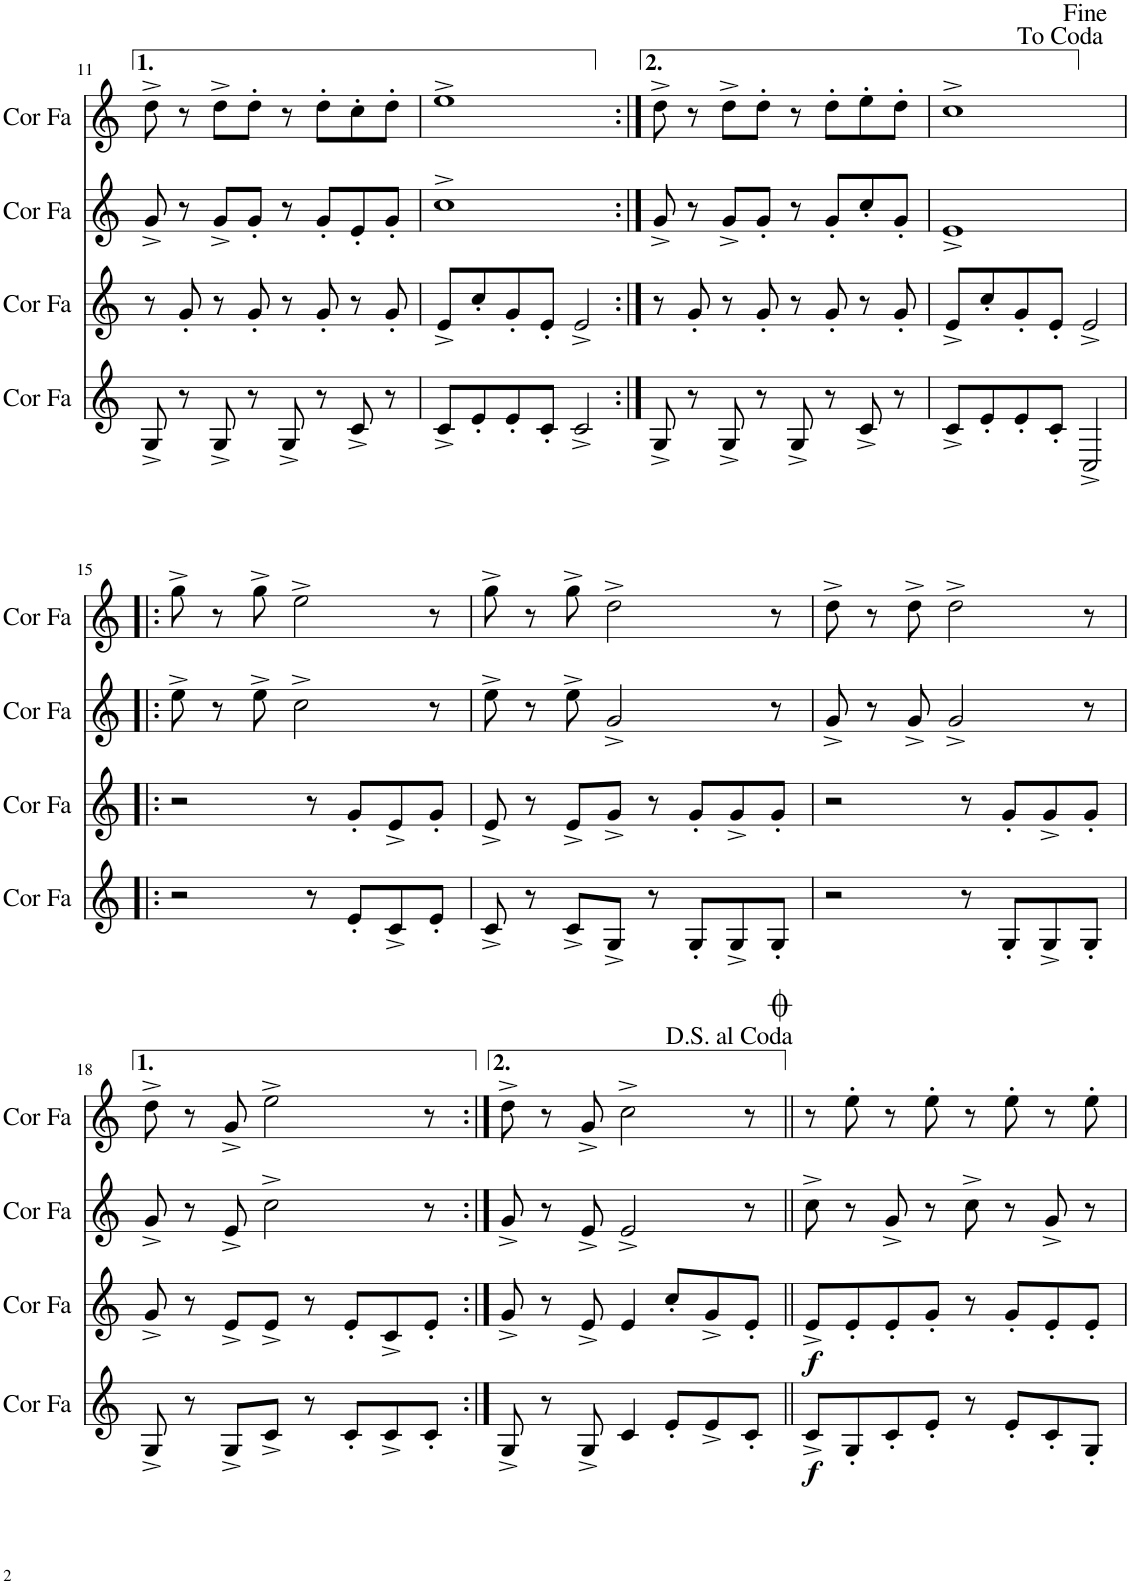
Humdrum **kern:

**kern	**dynam	**kern	**dynam	**kern	**kern
*part4	*part4	*part3	*part3	*part2	*part1
*staff4	*staff4	*staff3	*staff3	*staff2	*staff1
*I"Cor en Fa	*	*I"Cor en Fa	*	*I"Cor en Fa	*I"Cor en Fa
*I'Cor Fa	*	*I'Cor Fa	*	*I'Cor Fa	*I'Cor Fa
!!LO:PB:g=z
*clefG2	*	*clefG2	*	*clefG2	*clefG2
*Trd4c7	*	*Trd4c7	*	*Trd4c7	*Trd4c7
*k[]	*	*k[]	*	*k[]	*k[]
*M4/4	*	*M4/4	*	*M4/4	*M4/4
=11	=11	=11	=11	=11	=11
8G^/	.	8r	.	8g^/	8dd^\
8r	.	8g'/	.	8r	8r
8G^/	.	8r	.	8g^/L	8dd^\L
8r	.	8g'/	.	8g'/J	8dd'\J
8G^/	.	8r	.	8r	8r
8r	.	8g'/	.	8g'/L	8dd'\L
8c^/	.	8r	.	8e'/	8cc'\
8r	.	8g'/	.	8g'/J	8dd'\J
=12	=12	=12	=12	=12	=12
8c^/L	.	8e^/L	.	1cc^	1ee^
8e'/	.	8cc'/	.	.	.
8e'/	.	8g'/	.	.	.
8c'/J	.	8e'/J	.	.	.
2c^/	.	2e^/	.	.	.
=13:|!	=13:|!	=13:|!	=13:|!	=13:|!	=13:|!
8G^/	.	8r	.	8g^/	8dd^\
8r	.	8g'/	.	8r	8r
8G^/	.	8r	.	8g^/L	8dd^\L
8r	.	8g'/	.	8g'/J	8dd'\J
8G^/	.	8r	.	8r	8r
8r	.	8g'/	.	8g'/L	8dd'\L
8c^/	.	8r	.	8cc'/	8ee'\
8r	.	8g'/	.	8g'/J	8dd'\J
=14	=14	=14	=14	=14	=14
8c^/L	.	8e^/L	.	1e^	1cc^
8e'/	.	8cc'/	.	.	.
8e'/	.	8g'/	.	.	.
8c'/J	.	8e'/J	.	.	.
2C^/	.	2e^/	.	.	.
!!LO:LB:g=z
=15!|:	=15!|:	=15!|:	=15!|:	=15!|:	=15!|:
2r	.	2r	.	8ee^\	8gg^\
.	.	.	.	8r	8r
.	.	.	.	8ee^\	8gg^\
.	.	.	.	2cc^\	2ee^\
8r	.	8r	.	.	.
8e'/L	.	8g'/L	.	.	.
8c^/	.	8e^/	.	.	.
8e'/J	.	8g'/J	.	8r	8r
=16	=16	=16	=16	=16	=16
8c^/	.	8e^/	.	8ee^\	8gg^\
8r	.	8r	.	8r	8r
8c^/L	.	8e^/L	.	8ee^\	8gg^\
8G^/J	.	8g^/J	.	2g^/	2dd^\
8r	.	8r	.	.	.
8G'/L	.	8g'/L	.	.	.
8G^/	.	8g^/	.	.	.
8G'/J	.	8g'/J	.	8r	8r
=17	=17	=17	=17	=17	=17
2r	.	2r	.	8g^/	8dd^\
.	.	.	.	8r	8r
.	.	.	.	8g^/	8dd^\
.	.	.	.	2g^/	2dd^\
8r	.	8r	.	.	.
8G'/L	.	8g'/L	.	.	.
8G^/	.	8g^/	.	.	.
8G'/J	.	8g'/J	.	8r	8r
!!LO:LB:g=z
=18	=18	=18	=18	=18	=18
8G^/	.	8g^/	.	8g^/	8dd^\
8r	.	8r	.	8r	8r
8G^/L	.	8e^/L	.	8e^/	8g^/
8c^/J	.	8e^/J	.	2cc^\	2ee^\
8r	.	8r	.	.	.
8c'/L	.	8e'/L	.	.	.
8c^/	.	8c^/	.	.	.
8c'/J	.	8e'/J	.	8r	8r
=19:|!	=19:|!	=19:|!	=19:|!	=19:|!	=19:|!
8G^/	.	8g^/	.	8g^/	8dd^\
8r	.	8r	.	8r	8r
8G^/	.	8e^/	.	8e^/	8g^/
4c/	.	4e/	.	2e^/	2cc^\
8e'/L	.	8cc'/L	.	.	.
8e^/	.	8g^/	.	.	.
8c'/J	.	8e'/J	.	8r	8r
=20||	=20||	=20||	=20||	=20||	=20||
!	!LO:DY:b	!	!LO:DY:b	!	!
8c^/L	f	8e^/L	f	8cc^\	8r
8G'/	.	8e'/	.	8r	8ee'\
8c'/	.	8e'/	.	8g^/	8r
8e'/J	.	8g'/J	.	8r	8ee'\
8r	.	8r	.	8cc^\	8r
8e'/L	.	8g'/L	.	8r	8ee'\
8c'/	.	8e'/	.	8g^/	8r
8G'/J	.	8e'/J	.	8r	8ee'\
=	=	=	=	=	=
*-	*-	*-	*-	*-	*-
